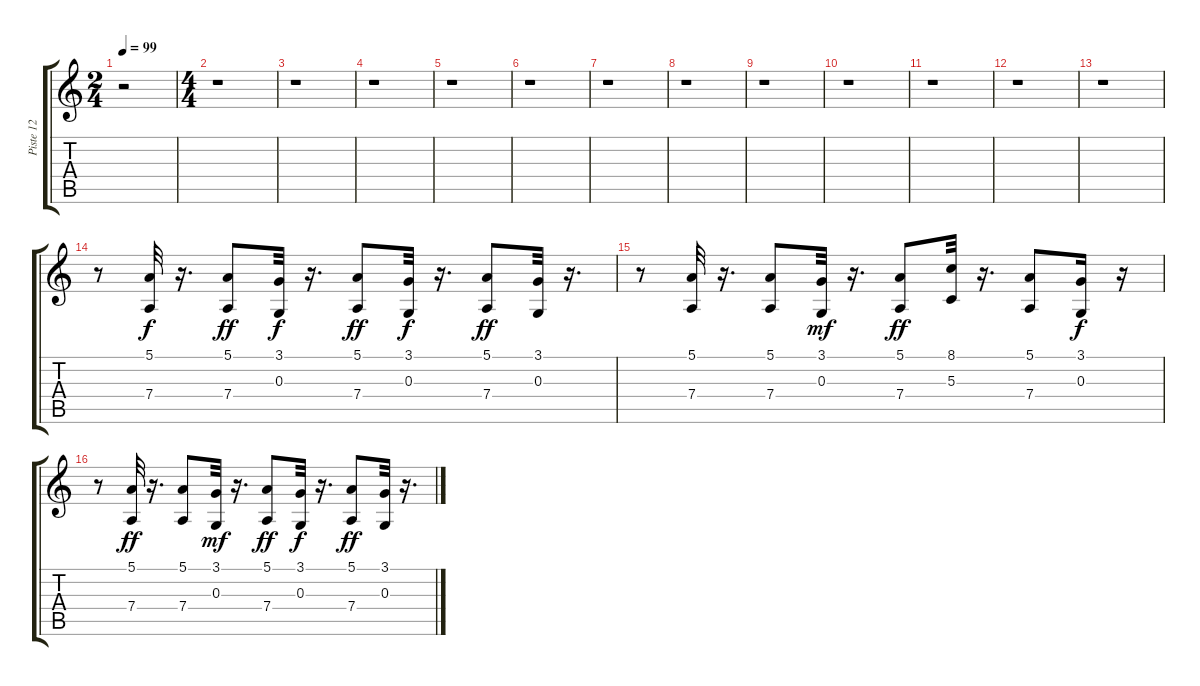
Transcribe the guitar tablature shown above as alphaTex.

\track ("Piste 12" "Piste 12") {instrument tenorsax}
\staff {score tabs}
\tuning (E4 B3 G3 D3 A2 E2) {hide}
\ts (2 4)
\tempo 99
\clef g2
\ks c
r.2{dy f} |
\ts (4 4)
r.1 |
r.1 |
r.1 |
r.1 |
r.1 |
r.1 |
r.1 |
r.1 |
r.1 |
r.1 |
r.1 |
r.1 |
r.8 (5.1 7.4).32 r.16{d} (5.1 7.4).8{dy ff} (3.1 0.3).32{dy f} r.16{d} (5.1 7.4).8{dy ff} (3.1 0.3).32{dy f} r.16{d} (5.1 7.4).8{dy ff} (3.1 0.3).32 r.16{d} |
r.8 (5.1 7.4).32 r.16{d} (5.1 7.4).8 (3.1 0.3).32{dy mf} r.16{d} (5.1 7.4).8{dy ff} (8.1 5.3).32 r.16{d} (5.1 7.4).8 (3.1 0.3).16{dy f} r.16 |
r.8 (5.1 7.4).32{dy ff} r.16{d} (5.1 7.4).8 (3.1 0.3).32{dy mf} r.16{d} (5.1 7.4).8{dy ff} (3.1 0.3).32{dy f} r.16{d} (5.1 7.4).8{dy ff} (3.1 0.3).32 r.16{d}
